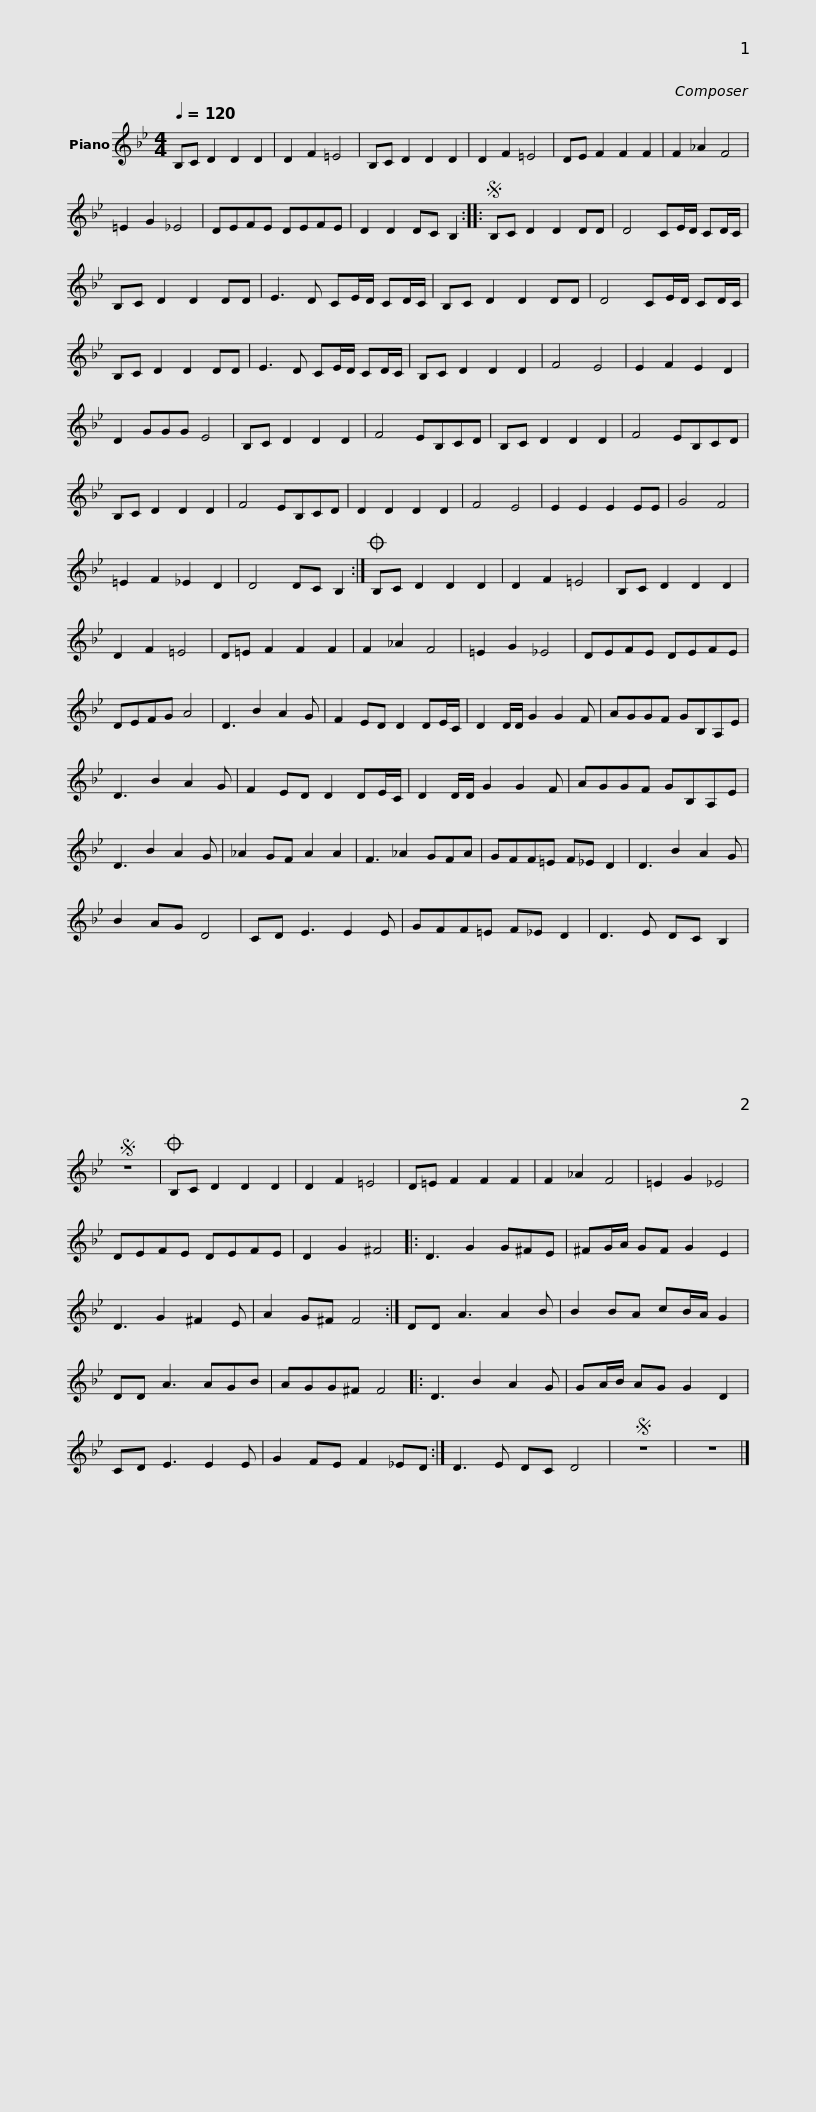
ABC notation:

X:1
L:1/8
Q:1/4=120
M:4/4
I:linebreak $
K:Bb
V:1 treble
V:1
 B,C D2 D2 D2 | D2 F2 =E4 | B,C D2 D2 D2 | D2 F2 =E4 |$ DE F2 F2 F2 | %5
 F2 _A2 F4 | =E2 G2 _E4 | DEFE DEFE |$ D2 D2 DC B,2 ::S B,C D2 D2 DD | %10
 D4 CE/D/ CD/C/ | B,C D2 D2 DD |$ E3 D CE/D/ CD/C/ | B,C D2 D2 DD | D4 CE/D/ CD/C/ | %15
 B,C D2 D2 DD |$ E3 D CE/D/ CD/C/ | B,C D2 D2 D2 | F4 E4 | E2 F2 E2 D2 |$ %20
 D2 GGG E4 | B,C D2 D2 D2 | F4 EB,CD | B,C D2 D2 D2 |$ F4 EB,CD | %25
 B,C D2 D2 D2 | F4 EB,CD | D2 D2 D2 D2 |$ F4 E4 | E2 E2 E2 EE | %30
 G4 F4 | =E2 F2 _E2 D2 |$ D4 DC B,2 :|O B,C D2 D2 D2 | D2 F2 =E4 | %35
 B,C D2 D2 D2 |$ D2 F2 =E4 | D=E F2 F2 F2 | F2 _A2 F4 | =E2 G2 _E4 |$ %40
 DEFE DEFE | DEFG A4 | D3 B2 A2 G | F2 ED D2 DE/C/ |$ D2 D/D/ G2 G2 F | %45
 AGGF GB,A,E | D3 B2 A2 G | F2 ED D2 DE/C/ |$ D2 D/D/ G2 G2 F | AGGF GB,A,E | %50
 D3 B2 A2 G | _A2 GF A2 A2 |$ F3 _A2 GFA | GFF=E F_E D2 | D3 B2 A2 G | %55
 B2 AG D4 |$ CD E3 E2 E | GFF=E F_E D2 | D3 E DC B,2 |S z8 |$ %60
O B,C D2 D2 D2 | D2 F2 =E4 | D=E F2 F2 F2 | F2 _A2 F4 |$ =E2 G2 _E4 | %65
 DEFE DEFE | D2 G2 ^F4 |: D3 G2 G^FE |$ ^FG/A/ GF G2 E2 | D3 G2 ^F2 E | %70
 A2 G^F F4 :| DD A3 A2 B |$ B2 BA cB/A/ G2 | DD A3 AGB | AGG^F F4 |: %75
 D3 B2 A2 G |$ GA/B/ AG G2 D2 | CD E3 E2 E | G2 FE F2 _ED :| D3 E DC D4 |$ %80
S z8 | z8 |] %82
